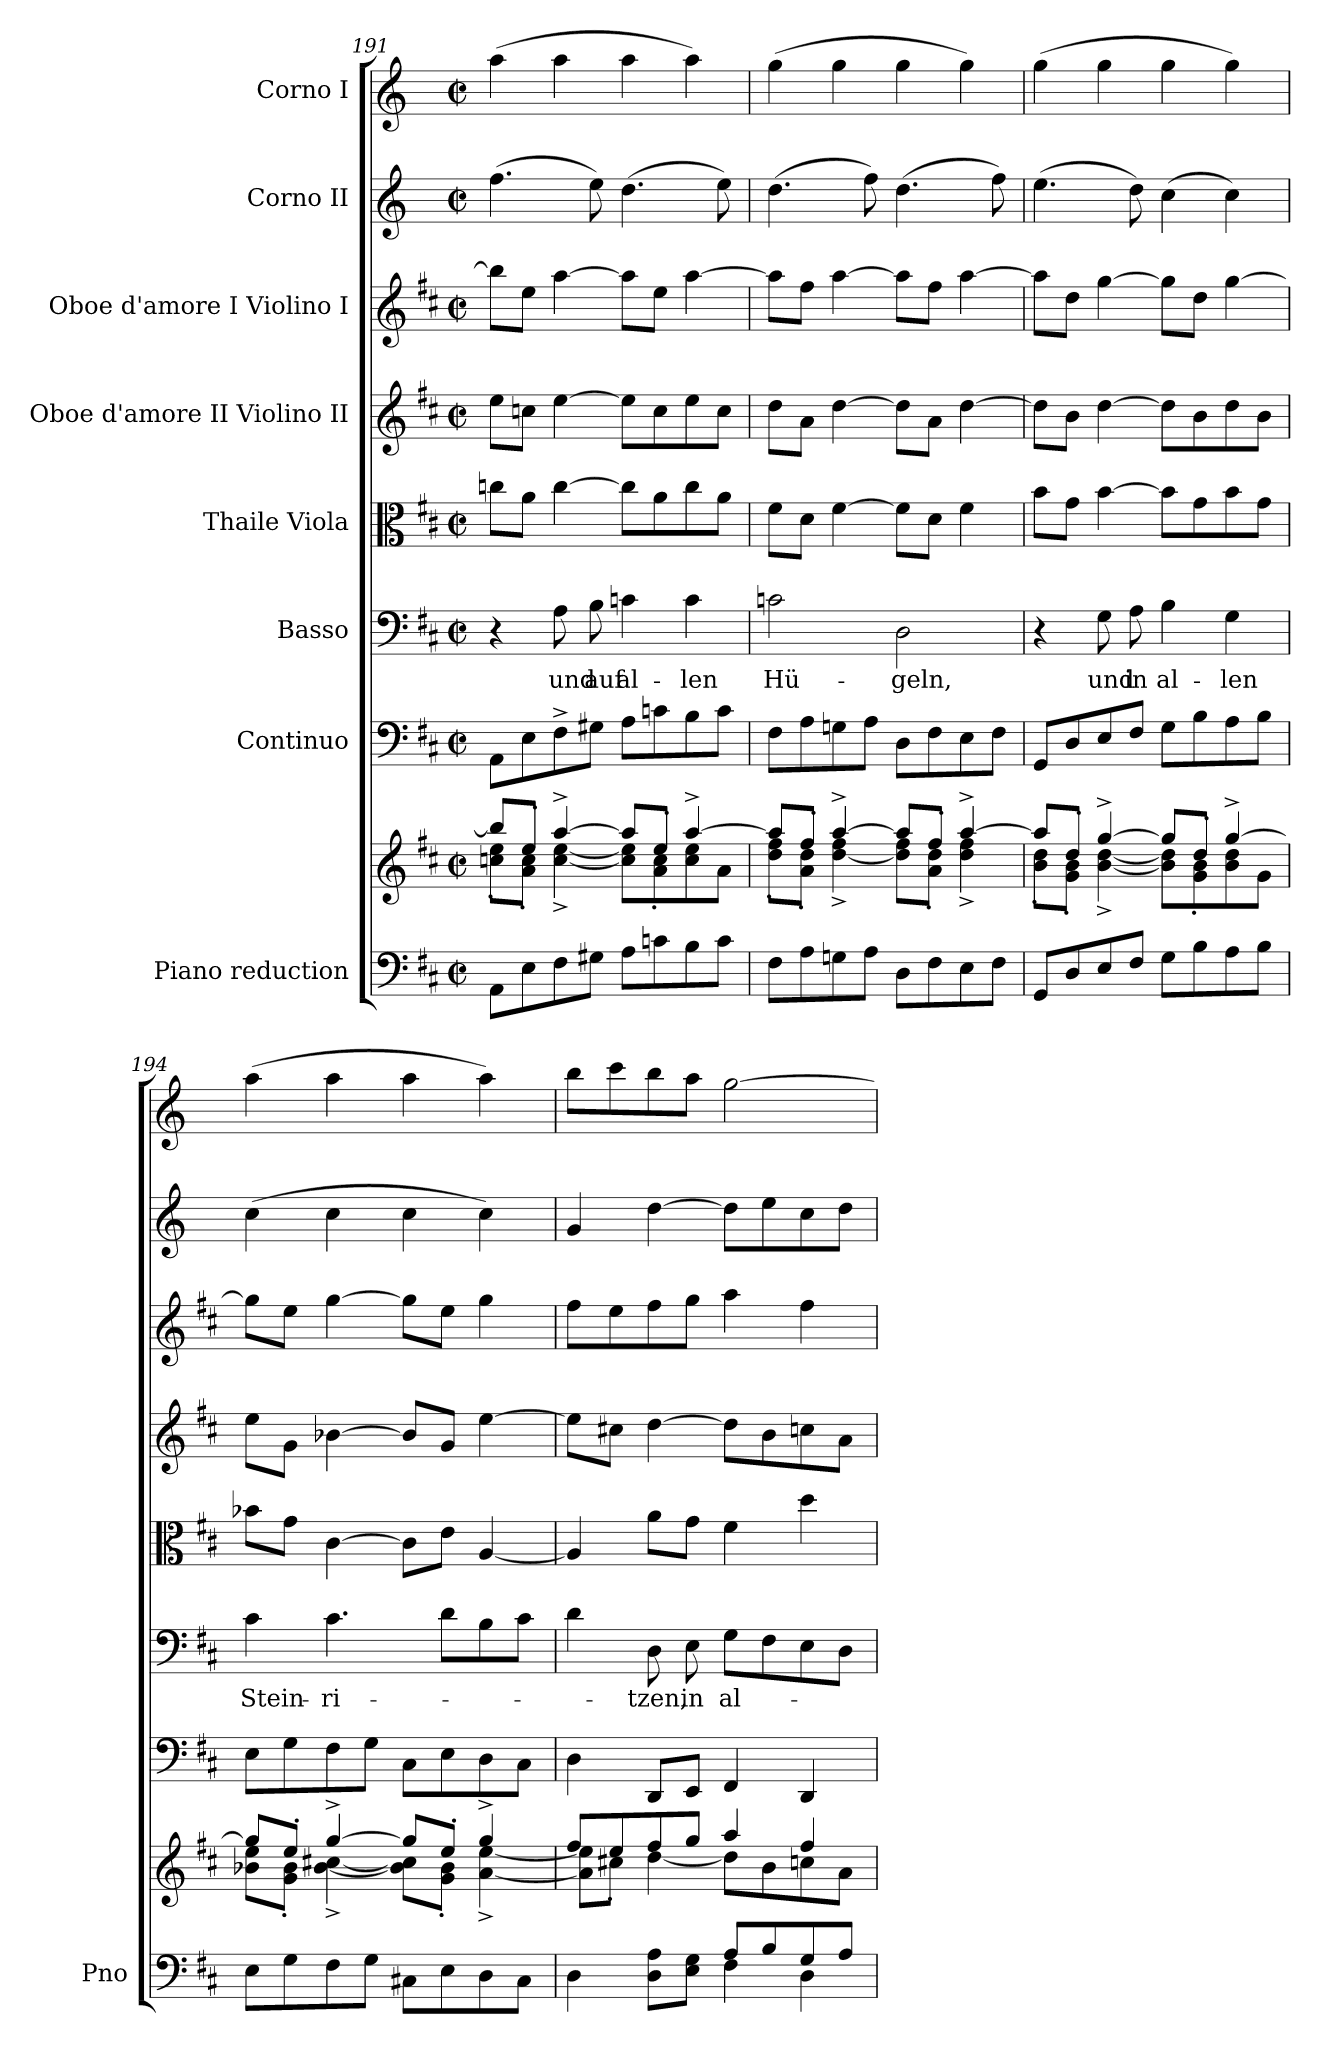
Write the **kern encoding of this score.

**kern	**kern	**kern	**kern	**text	**kern	**kern	**kern	**kern	**kern
*part8	*part8	*part7	*part6	*part6	*part5	*part4	*part3	*part2	*part1
*staff9	*staff8	*staff7	*staff6	*staff6	*staff5	*staff4	*staff3	*staff2	*staff1
*I"Piano reduction	*	*I"Continuo	*I"Basso	*	*I"Thaile Viola	*I"Oboe d'amore II Violino II	*I"Oboe d'amore I Violino I	*I"Corno II	*I"Corno I
*I'Pno	*	*	*	*	*	*	*	*	*
*clefF4	*clefG2	*clefF4	*clefF4	*	*clefC3	*clefG2	*clefG2	*clefG2	*clefG2
*	*	*	*	*	*	*	*	*ITrd3c5	*ITrd3c5
*k[f#c#]	*k[f#c#]	*k[f#c#]	*k[f#c#]	*	*k[f#c#]	*k[f#c#]	*k[f#c#]	*k[f#]	*k[f#]
*M2/2	*M2/2	*M2/2	*M2/2	*	*M2/2	*M2/2	*M2/2	*M2/2	*M2/2
*met(c|)	*met(c|)	*met(c|)	*met(c|)	*	*met(c|)	*met(c|)	*met(c|)	*met(c|)	*met(c|)
=191	=191	=191	=191	=191	=191	=191	=191	=191	=191
*	*^	*	*	*	*	*	*	*	*
8AA\L	8bb/L]	8ccn\' 8ee\'L	8AA\L	4r	.	8ccn\L	8ee\L	8bb\L]	(>4.cc\	(>4ee\
8E\	8ee'/J	8a\' 8cc\'J	8E\	.	.	8a\J	8ccn\J	8ee\J	.	.
!	!	!	!	!	!LO:LY:b	!	!	!	!	!
8F#\	[4aa^/	[4cc\^ [4ee\^	8F#^\	8A\	und	[4cc\	[4ee\	[4aa\	.	4ee\
!	!	!	!	!	!LO:LY:b	!	!	!	!	!
8G#X\J	.	.	8G#X\J	8B\	auf	.	.	.	8b\)	.
!	!	!	!	!	!LO:LY:b	!	!	!	!	!
8A\L	8aa/L]	8cc\] 8ee\]L	8A\L	4cn\	al-	8cc\L]	8ee\L]	8aa\L]	(>4.a\	4ee\
8cn\	8ee'/J	8a\' 8cc\'	8cn\	.	.	8a\	8cc\	8ee\J	.	.
!	!	!	!	!	!LO:LY:b	!	!	!	!	!
8B\	[4aa^/	8cc\ 8ee\	8B\	4c\	-len	8cc\	8ee\	[4aa\	.	4ee\)
8c\J	.	8a\J	8c\J	.	.	8a\J	8cc\J	.	8b\)	.
=192	=192	=192	=192	=192	=192	=192	=192	=192	=192	=192
!	!	!	!	!	!LO:LY:b	!	!	!	!	!
8F#\L	8aa/L]	8dd\' 8ff#\'L	8F#\L	2cn\	Hü-	8f#\L	8dd\L	8aa\L]	(>4.a\	(>4dd\
8A\	8ff#'/J	8a\' 8dd\'J	8A\	.	.	8d\J	8a\J	8ff#\J	.	.
8Gn\	[4aa^/	[4dd\^ 4ff#\^	8Gn\	.	.	[4f#\	[4dd\	[4aa\	.	4dd\
8A\J	.	.	8A\J	.	.	.	.	.	8cc\)	.
!	!	!	!	!	!LO:LY:b	!	!	!	!	!
8D\L	8aa/L]	8dd\] 8ff#\L	8D\L	2D\	-geln,	8f#\L]	8dd\L]	8aa\L]	(>4.a\	4dd\
8F#\	8ff#'/J	8a\' 8dd\'J	8F#\	.	.	8d\J	8a\J	8ff#\J	.	.
8E\	[4aa^/	4dd\^ 4ff#\^	8E\	.	.	4f#\	[4dd\	[4aa\	.	4dd\)
8F#\J	.	.	8F#\J	.	.	.	.	.	8cc\)	.
=193	=193	=193	=193	=193	=193	=193	=193	=193	=193	=193
8GG/L	8aa/L]	8b\' 8dd\'L	8GG/L	4r	.	8b\L	8dd\L]	8aa\L]	(>4.b\	(>4dd\
8D/	8dd'/J	8g\' 8b\'J	8D/	.	.	8g\J	8b\J	8dd\J	.	.
!	!	!	!	!	!LO:LY:b	!	!	!	!	!
8E/	[4gg^/	[4b\^ [4dd\^	8E/	8G\	und	[4b\	[4dd\	[4gg\	.	4dd\
!	!	!	!	!	!LO:LY:b	!	!	!	!	!
8F#/J	.	.	8F#/J	8A\	in	.	.	.	8a\)	.
!	!	!	!	!	!LO:LY:b	!	!	!	!	!
8G\L	8gg/L]	8b\] 8dd\]L	8G\L	4B\	al-	8b\L]	8dd\L]	8gg\L]	(>4g\	4dd\
8B\	8dd'/J	8g\' 8b\'	8B\	.	.	8g\	8b\	8dd\J	.	.
!	!	!	!	!	!LO:LY:b	!	!	!	!	!
8A\	[4gg^/	8b\ 8dd\	8A\	4G\	-len	8b\	8dd\	[4gg\	4g\)	4dd\)
8B\J	.	8g\J	8B\J	.	.	8g\J	8b\J	.	.	.
!!LO:PB:g=z
=194	=194	=194	=194	=194	=194	=194	=194	=194	=194	=194
!	!	!	!	!	!LO:LY:b	!	!	!	!	!
8E\L	8gg/L]	8b-X\ 8ee\L	8E\L	4c#\	Stein-	8b-X\L	8ee\L	8gg\L]	(>4g\	(>4ee\
8G\	8ee'/J	8g\' 8b-\'J	8G\	.	.	8g\J	8g\J	8ee\J	.	.
!	!	!	!	!	!LO:LY:b	!	!	!	!	!
8F#\	[4gg^/	[4b-\^ [4cc#X\^	8F#\	4.c#\	-ri-	[4c#\	[4b-X\	[4gg\	4g\	4ee\
8G\J	.	.	8G\J	.	.	.	.	.	.	.
8C#X\L	8gg/L]	8b-\] 8cc#\]L	8C#\L	.	.	8c#\L]	8b-/L]	8gg\L]	4g\	4ee\
8E\	8ee'/J	8g\' 8b-\'J	8E\	8d\L	.	8e\J	8g/J	8ee\J	.	.
8D\	4gg^/	[4a\^ [4ee\^	8D\	8B\	.	[4A/	[4ee\	4gg\	4g\)	4ee\)
8C#\J	.	.	8C#\J	8c#\J	.	.	.	.	.	.
=195	=195	=195	=195	=195	=195	=195	=195	=195	=195	=195
*^	*	*	*	*	*	*	*	*	*	*
2ryy	4D\	8ff#/L	8a\] 8ee\]L	4D\	4d\	.	4A/]	8ee\L]	8ff#\L	4d/	8ff#\L
.	.	8ee/	8cc#X'\J	.	.	.	.	8cc#X\J	8ee\	.	8gg\
!	!	!	!	!	!	!LO:LY:b	!	!	!	!	!
.	8D\ 8A\L	8ff#/	[4dd\	8DD/L	8D\	-tzen,	8a\L	[4dd\	8ff#\	[4a\	8ff#\
!	!	!	!	!	!	!LO:LY:b	!	!	!	!	!
.	8E\ 8G\J	8gg/J	.	8EE/J	8E\	in	8g\J	.	8gg\J	.	8ee\J
!	!	!	!	!	!	!LO:LY:b	!	!	!	!	!
8A/L	4F#\	4aa/	8dd\L]	4FF#/	8G\L	al-	4f#\	8dd\L]	4aa\	8a\L]	[2dd\
8B/	.	.	8b\	.	8F#\	.	.	8b\	.	8b\	.
8G/	4D\	4ff#/	8ccn\	4DD/	8E\	.	4dd\	8ccn\	4ff#\	8g\	.
8A/J	.	.	8a\J	.	8D\J	.	.	8a\J	.	8a\J	.
*v	*v	*	*	*	*	*	*	*	*	*	*
*	*v	*v	*	*	*	*	*	*	*	*
=	=	=	=	=	=	=	=	=	=
*-	*-	*-	*-	*-	*-	*-	*-	*-	*-
